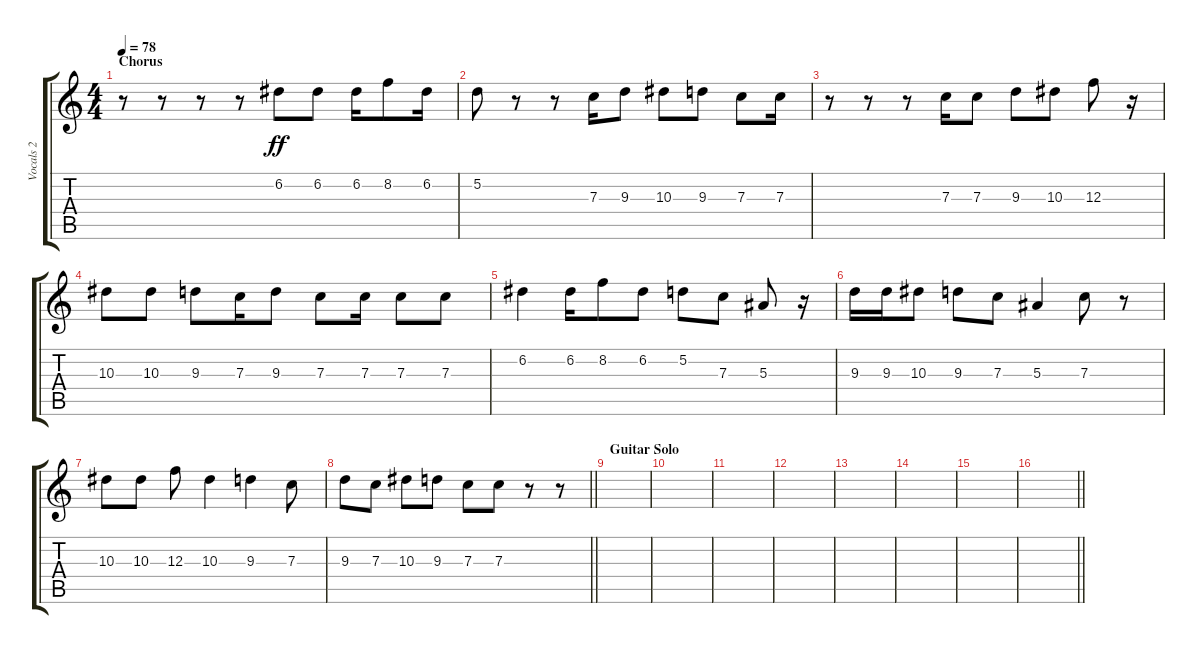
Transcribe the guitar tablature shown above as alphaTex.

\track ("Vocals 2" "Vocals 2") {instrument acousticguitarnylon}
\staff {score tabs}
\tuning (D4 A3 F3 C3 G2 C2) {hide}
\ts (4 4)
\section ("" "Chorus")
\tempo 78
\clef g2
\ks c
r.8{dy ff} r.8 r.8 r.8 6.2.8 6.2.8 6.2.16 8.2.8 6.2.16 |
5.2.8 r.8 r.8 7.3.16 9.3.8 10.3.8 9.3.8 7.3.8 7.3.16 |
r.8 r.8 r.8 7.3.16 7.3.8 9.3.8 10.3.8 12.3.8 r.16 |
10.3.8 10.3.8 9.3.8 7.3.16 9.3.8 7.3.8 7.3.16 7.3.8 7.3.8 |
6.2.4 6.2.16 8.2.8 6.2.8 5.2.8 7.3.8 5.3.8 r.16 |
9.3.16 9.3.16 10.3.8 9.3.8 7.3.8 5.3.4 7.3.8 r.8 |
10.3.8 10.3.8 12.3.8 10.3.4 9.3.4 7.3.8 |
\barLineRight lightlight
9.3.8 7.3.8 10.3.8 9.3.8 7.3.8 7.3.8 r.8 r.8 |
\section ("" "Guitar Solo")
|
|
|
|
|
|
|
\barLineRight lightlight
